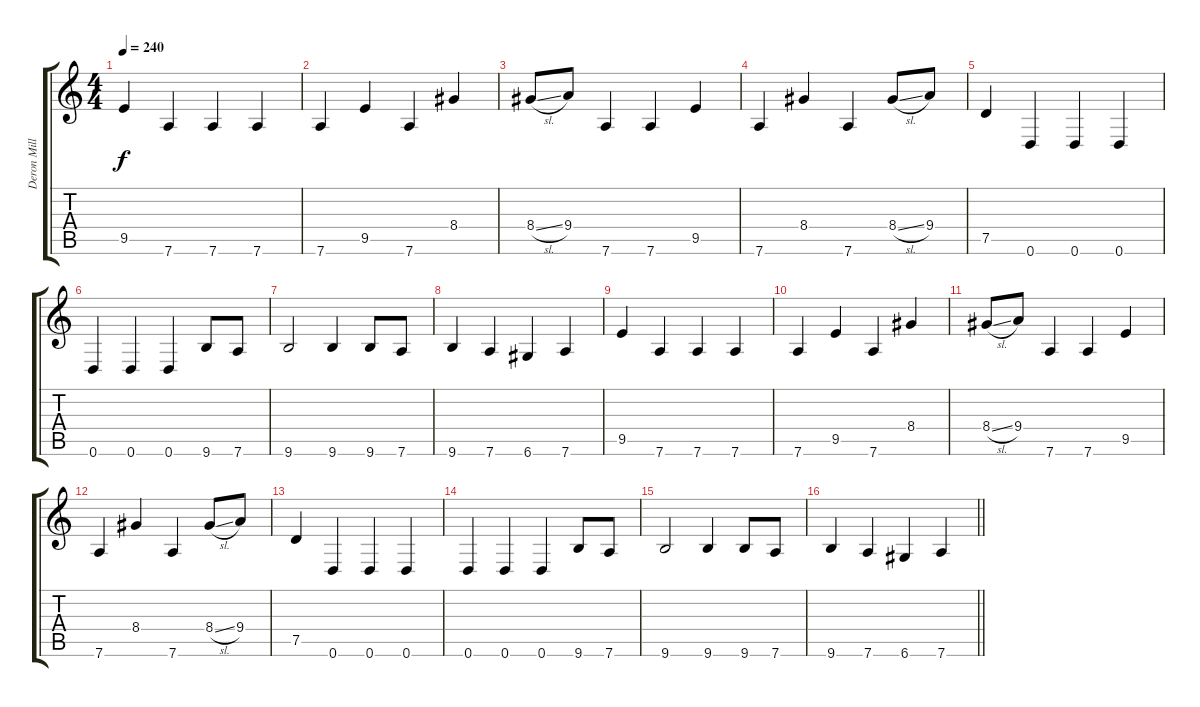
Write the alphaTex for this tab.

\track ("Deron Miller" "Deron Mill") {instrument distortionguitar}
\staff {score tabs}
\tuning (D4 A3 F3 C3 G2 D2) {hide}
\ts (4 4)
\section ("" "")
\tempo 240
\clef g2
\ks c
9.5.4{dy f} 7.6.4 7.6.4 7.6.4 |
7.6.4 9.5.4 7.6.4 8.4.4 |
8.4{sl}.8 9.4.8 7.6.4 7.6.4 9.5.4 |
7.6.4 8.4.4 7.6.4 8.4{sl}.8 9.4.8 |
7.5.4 0.6.4 0.6.4 0.6.4 |
0.6.4 0.6.4 0.6.4 9.6.8 7.6.8 |
9.6.2 9.6.4 9.6.8 7.6.8 |
9.6.4 7.6.4 6.6.4 7.6.4 |
9.5.4 7.6.4 7.6.4 7.6.4 |
7.6.4 9.5.4 7.6.4 8.4.4 |
8.4{sl}.8 9.4.8 7.6.4 7.6.4 9.5.4 |
7.6.4 8.4.4 7.6.4 8.4{sl}.8 9.4.8 |
7.5.4 0.6.4 0.6.4 0.6.4 |
0.6.4 0.6.4 0.6.4 9.6.8 7.6.8 |
9.6.2 9.6.4 9.6.8 7.6.8 |
\barLineRight lightlight
9.6.4 7.6.4 6.6.4 7.6.4
